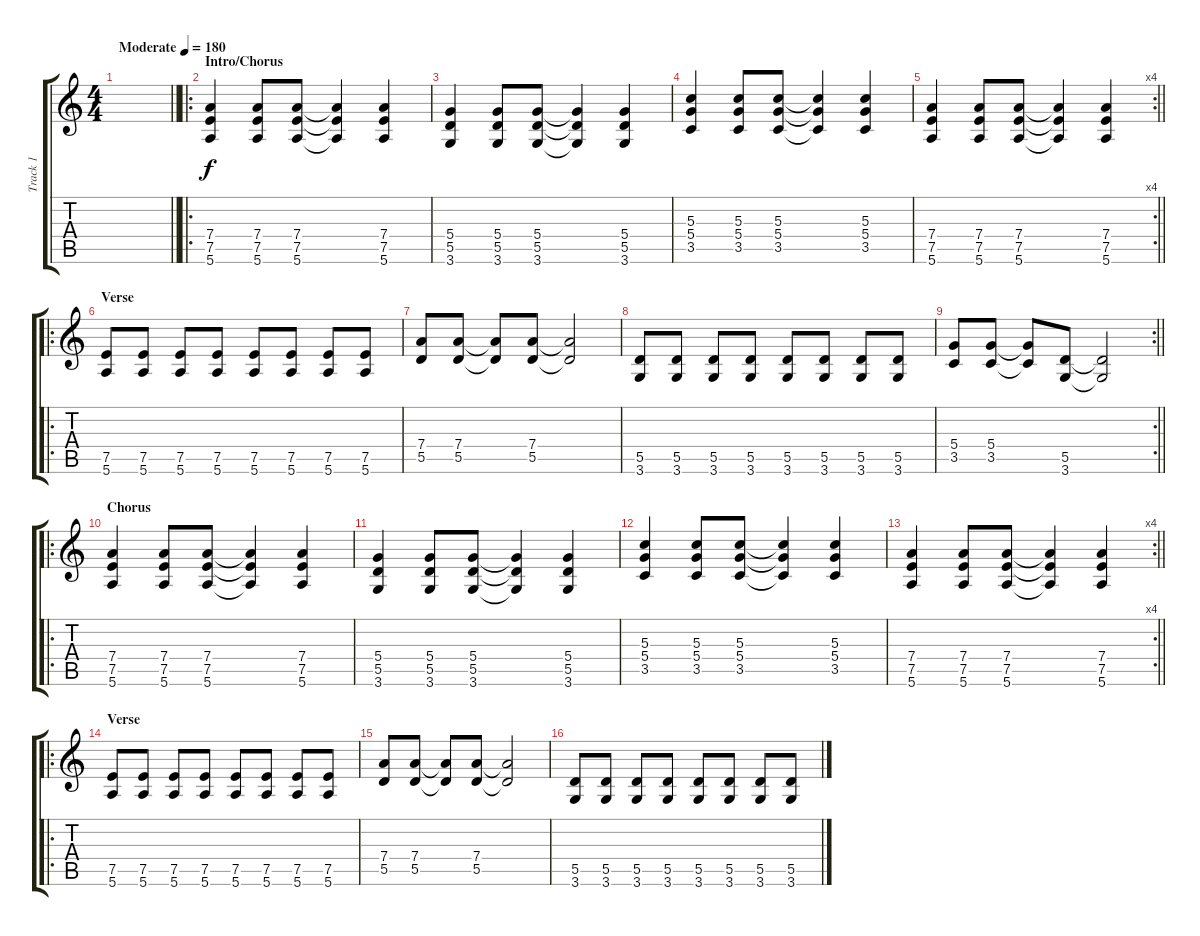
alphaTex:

\track ("Track 1" "Track 1") {instrument distortionguitar}
\staff {score tabs}
\tuning (E4 B3 G3 D3 A2 E2) {hide}
\ts (4 4)
\tempo (180 "Moderate")
\clef g2
\barLineRight lightlight
\ks c
|
\ro
\section ("" "Intro/Chorus")
(7.4 7.5 5.6).4 (7.4 7.5 5.6).8 (7.4 7.5 5.6).8 (7.4{t} 7.5{t} 5.6{t}).4 (7.4 7.5 5.6).4 |
(5.4 5.5 3.6).4 (5.4 5.5 3.6).8 (5.4 5.5 3.6).8 (5.4{t} 5.5{t} 3.6{t}).4 (5.4 5.5 3.6).4 |
(5.3 5.4 3.5).4 (5.3 5.4 3.5).8 (5.3 5.4 3.5).8 (5.3{t} 5.4{t} 3.5{t}).4 (5.3 5.4 3.5).4 |
\rc 4
\barLineRight lightlight
(7.4 7.5 5.6).4 (7.4 7.5 5.6).8 (7.4 7.5 5.6).8 (7.4{t} 7.5{t} 5.6{t}).4 (7.4 7.5 5.6).4 |
\ro
\section ("" "Verse")
(7.5 5.6).8 (7.5 5.6).8 (7.5 5.6).8 (7.5 5.6).8 (7.5 5.6).8 (7.5 5.6).8 (7.5 5.6).8 (7.5 5.6).8 |
(7.4 5.5).8 (7.4 5.5).8 (7.4{t} 5.5{t}).8 (7.4 5.5).8 (7.4{t} 5.5{t}).2 |
(5.5 3.6).8 (5.5 3.6).8 (5.5 3.6).8 (5.5 3.6).8 (5.5 3.6).8 (5.5 3.6).8 (5.5 3.6).8 (5.5 3.6).8 |
\rc 2
\barLineRight lightlight
(5.4 3.5).8 (5.4 3.5).8 (5.4{t} 3.5{t}).8 (5.5 3.6).8 (5.5{t} 3.6{t}).2 |
\ro
\section ("" "Chorus")
(7.4 7.5 5.6).4 (7.4 7.5 5.6).8 (7.4 7.5 5.6).8 (7.4{t} 7.5{t} 5.6{t}).4 (7.4 7.5 5.6).4 |
(5.4 5.5 3.6).4 (5.4 5.5 3.6).8 (5.4 5.5 3.6).8 (5.4{t} 5.5{t} 3.6{t}).4 (5.4 5.5 3.6).4 |
(5.3 5.4 3.5).4 (5.3 5.4 3.5).8 (5.3 5.4 3.5).8 (5.3{t} 5.4{t} 3.5{t}).4 (5.3 5.4 3.5).4 |
\rc 4
\barLineRight lightlight
(7.4 7.5 5.6).4 (7.4 7.5 5.6).8 (7.4 7.5 5.6).8 (7.4{t} 7.5{t} 5.6{t}).4 (7.4 7.5 5.6).4 |
\ro
\section ("" "Verse")
(7.5 5.6).8 (7.5 5.6).8 (7.5 5.6).8 (7.5 5.6).8 (7.5 5.6).8 (7.5 5.6).8 (7.5 5.6).8 (7.5 5.6).8 |
(7.4 5.5).8 (7.4 5.5).8 (7.4{t} 5.5{t}).8 (7.4 5.5).8 (7.4{t} 5.5{t}).2 |
(5.5 3.6).8 (5.5 3.6).8 (5.5 3.6).8 (5.5 3.6).8 (5.5 3.6).8 (5.5 3.6).8 (5.5 3.6).8 (5.5 3.6).8
